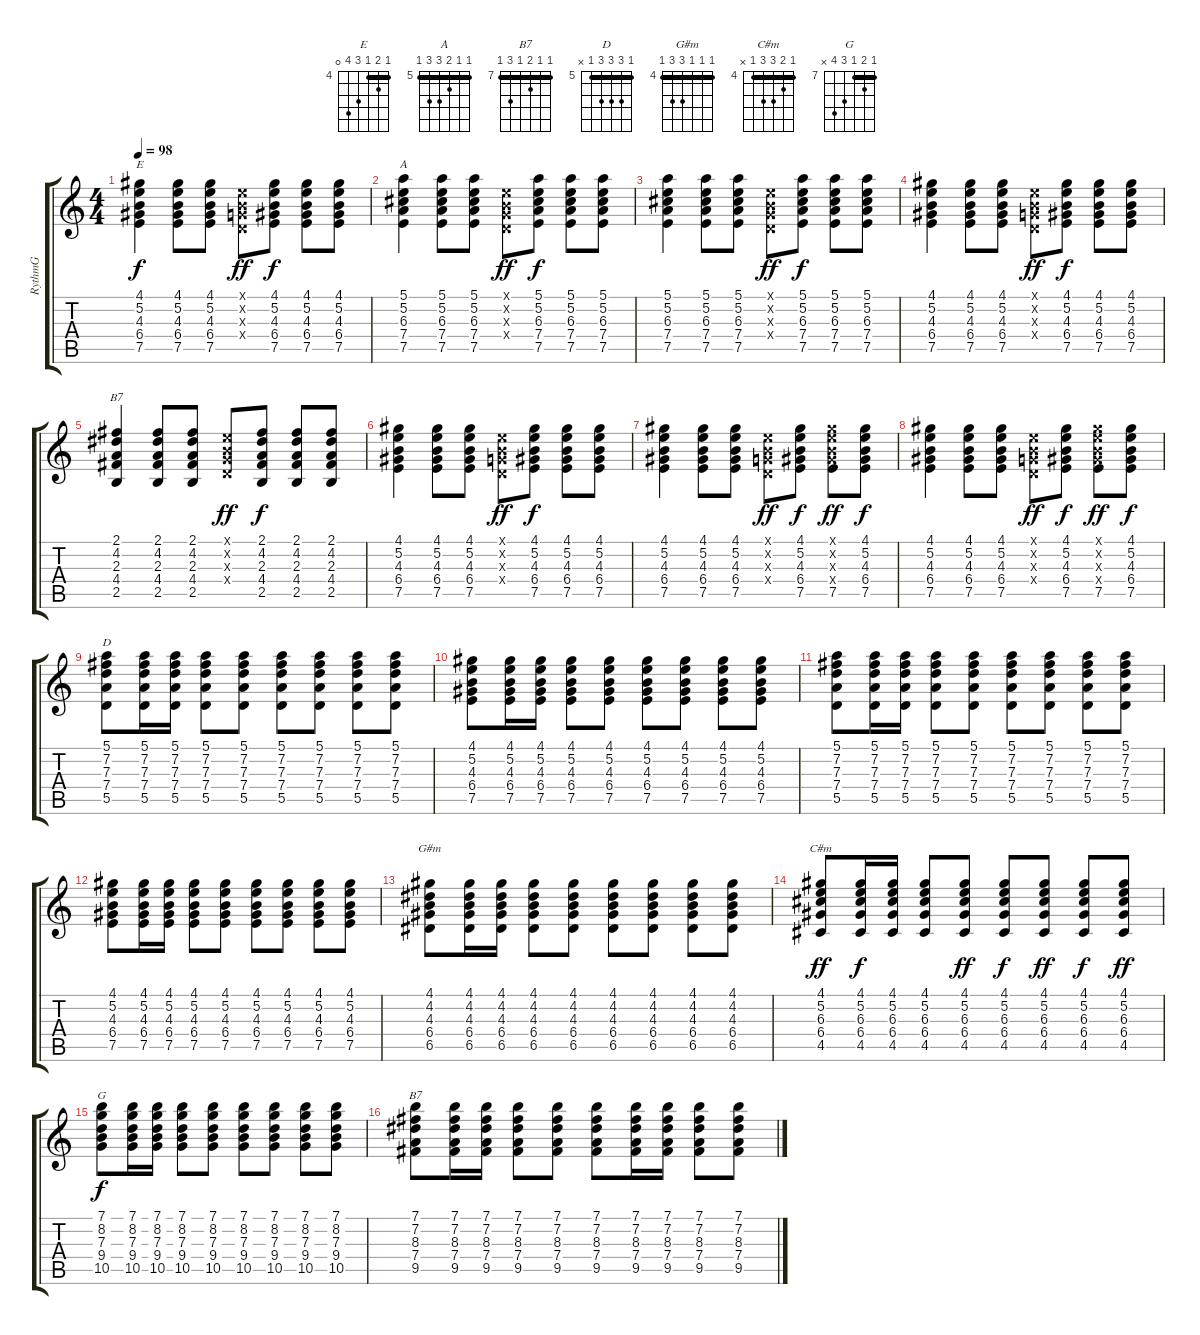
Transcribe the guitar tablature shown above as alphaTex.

\track ("RythmG" "RythmG") {instrument acousticguitarsteel}
\staff {score tabs}
\tuning (E4 B3 G3 D3 A2 E2) {hide}
\chord ("E" 4 5 4 6 7 0) {firstfret 4 barre 4}
\chord ("A" 5 5 6 7 7 5) {firstfret 5 barre 5}
\chord ("B7" 2 4 2 4 2 x) {barre 2}
\chord ("D" 5 7 7 7 5 x) {firstfret 5 barre 5}
\chord ("G#m" 4 4 4 6 6 4) {firstfret 4 barre 4}
\chord ("C#m" 4 5 6 6 4 x) {firstfret 4 barre 4}
\chord ("G" 7 8 7 9 10 x) {firstfret 7 barre 7}
\chord ("B7" 7 7 8 7 9 7) {firstfret 7 barre 7}
\ts (4 4)
\tempo 98
\clef g2
\ks c
(4.1 5.2 4.3 6.4 7.5).4{ch "E" dy f} (4.1 5.2 4.3 6.4 7.5).8 (4.1 5.2 4.3 6.4 7.5).8 (0.1{x} 0.2{x} 0.3{x} 0.4{x}).8{dy ff} (4.1 5.2 4.3 6.4 7.5).8{dy f} (4.1 5.2 4.3 6.4 7.5).8 (4.1 5.2 4.3 6.4 7.5).8 |
(5.1 5.2 6.3 7.4 7.5).4{ch "A"} (5.1 5.2 6.3 7.4 7.5).8 (5.1 5.2 6.3 7.4 7.5).8 (0.1{x} 0.2{x} 0.3{x} 0.4{x}).8{dy ff} (5.1 5.2 6.3 7.4 7.5).8{dy f} (5.1 5.2 6.3 7.4 7.5).8 (5.1 5.2 6.3 7.4 7.5).8 |
(5.1 5.2 6.3 7.4 7.5).4 (5.1 5.2 6.3 7.4 7.5).8 (5.1 5.2 6.3 7.4 7.5).8 (0.1{x} 0.2{x} 0.3{x} 0.4{x}).8{dy ff} (5.1 5.2 6.3 7.4 7.5).8{dy f} (5.1 5.2 6.3 7.4 7.5).8 (5.1 5.2 6.3 7.4 7.5).8 |
(4.1 5.2 4.3 6.4 7.5).4 (4.1 5.2 4.3 6.4 7.5).8 (4.1 5.2 4.3 6.4 7.5).8 (0.1{x} 0.2{x} 0.3{x} 0.4{x}).8{dy ff} (4.1 5.2 4.3 6.4 7.5).8{dy f} (4.1 5.2 4.3 6.4 7.5).8 (4.1 5.2 4.3 6.4 7.5).8 |
(2.1 4.2 2.3 4.4 2.5).4{ch "B7"} (2.1 4.2 2.3 4.4 2.5).8 (2.1 4.2 2.3 4.4 2.5).8 (0.1{x} 0.2{x} 0.3{x} 0.4{x}).8{dy ff} (2.1 4.2 2.3 4.4 2.5).8{dy f} (2.1 4.2 2.3 4.4 2.5).8 (2.1 4.2 2.3 4.4 2.5).8 |
(4.1 5.2 4.3 6.4 7.5).4 (4.1 5.2 4.3 6.4 7.5).8 (4.1 5.2 4.3 6.4 7.5).8 (0.1{x} 0.2{x} 0.3{x} 0.4{x}).8{dy ff} (4.1 5.2 4.3 6.4 7.5).8{dy f} (4.1 5.2 4.3 6.4 7.5).8 (4.1 5.2 4.3 6.4 7.5).8 |
(4.1 5.2 4.3 6.4 7.5).4 (4.1 5.2 4.3 6.4 7.5).8 (4.1 5.2 4.3 6.4 7.5).8 (0.1{x} 0.2{x} 0.3{x} 0.4{x}).8{dy ff} (4.1 5.2 4.3 6.4 7.5).8{dy f} (4.1{x} 5.2{x} 4.3{x} 6.4{x} 7.5).8{dy ff} (4.1 5.2 4.3 6.4 7.5).8{dy f} |
(4.1 5.2 4.3 6.4 7.5).4 (4.1 5.2 4.3 6.4 7.5).8 (4.1 5.2 4.3 6.4 7.5).8 (0.1{x} 0.2{x} 0.3{x} 0.4{x}).8{dy ff} (4.1 5.2 4.3 6.4 7.5).8{dy f} (4.1{x} 5.2{x} 4.3{x} 6.4{x} 7.5).8{dy ff} (4.1 5.2 4.3 6.4 7.5).8{dy f} |
(5.1 7.2 7.3 7.4 5.5).8{ch "D"} (5.1 7.2 7.3 7.4 5.5).16 (5.1 7.2 7.3 7.4 5.5).16 (5.1 7.2 7.3 7.4 5.5).8 (5.1 7.2 7.3 7.4 5.5).8 (5.1 7.2 7.3 7.4 5.5).8 (5.1 7.2 7.3 7.4 5.5).8 (5.1 7.2 7.3 7.4 5.5).8 (5.1 7.2 7.3 7.4 5.5).8 |
(4.1 5.2 4.3 6.4 7.5).8 (4.1 5.2 4.3 6.4 7.5).16 (4.1 5.2 4.3 6.4 7.5).16 (4.1 5.2 4.3 6.4 7.5).8 (4.1 5.2 4.3 6.4 7.5).8 (4.1 5.2 4.3 6.4 7.5).8 (4.1 5.2 4.3 6.4 7.5).8 (4.1 5.2 4.3 6.4 7.5).8 (4.1 5.2 4.3 6.4 7.5).8 |
(5.1 7.2 7.3 7.4 5.5).8 (5.1 7.2 7.3 7.4 5.5).16 (5.1 7.2 7.3 7.4 5.5).16 (5.1 7.2 7.3 7.4 5.5).8 (5.1 7.2 7.3 7.4 5.5).8 (5.1 7.2 7.3 7.4 5.5).8 (5.1 7.2 7.3 7.4 5.5).8 (5.1 7.2 7.3 7.4 5.5).8 (5.1 7.2 7.3 7.4 5.5).8 |
(4.1 5.2 4.3 6.4 7.5).8 (4.1 5.2 4.3 6.4 7.5).16 (4.1 5.2 4.3 6.4 7.5).16 (4.1 5.2 4.3 6.4 7.5).8 (4.1 5.2 4.3 6.4 7.5).8 (4.1 5.2 4.3 6.4 7.5).8 (4.1 5.2 4.3 6.4 7.5).8 (4.1 5.2 4.3 6.4 7.5).8 (4.1 5.2 4.3 6.4 7.5).8 |
(4.1 4.2 4.3 6.4 6.5).8{ch "G#m"} (4.1 4.2 4.3 6.4 6.5).16 (4.1 4.2 4.3 6.4 6.5).16 (4.1 4.2 4.3 6.4 6.5).8 (4.1 4.2 4.3 6.4 6.5).8 (4.1 4.2 4.3 6.4 6.5).8 (4.1 4.2 4.3 6.4 6.5).8 (4.1 4.2 4.3 6.4 6.5).8 (4.1 4.2 4.3 6.4 6.5).8 |
(4.1 5.2 6.3 6.4 4.5).8{ch "C#m" dy ff} (4.1 5.2 6.3 6.4 4.5).16{dy f} (4.1 5.2 6.3 6.4 4.5).16 (4.1 5.2 6.3 6.4 4.5).8 (4.1 5.2 6.3 6.4 4.5).8{dy ff} (4.1 5.2 6.3 6.4 4.5).8{dy f} (4.1 5.2 6.3 6.4 4.5).8{dy ff} (4.1 5.2 6.3 6.4 4.5).8{dy f} (4.1 5.2 6.3 6.4 4.5).8{dy ff} |
(7.1 8.2 7.3 9.4 10.5).8{ch "G" dy f} (7.1 8.2 7.3 9.4 10.5).16 (7.1 8.2 7.3 9.4 10.5).16 (7.1 8.2 7.3 9.4 10.5).8 (7.1 8.2 7.3 9.4 10.5).8 (7.1 8.2 7.3 9.4 10.5).8 (7.1 8.2 7.3 9.4 10.5).8 (7.1 8.2 7.3 9.4 10.5).8 (7.1 8.2 7.3 9.4 10.5).8 |
(7.1 7.2 8.3 7.4 9.5).8{ch "B7"} (7.1 7.2 8.3 7.4 9.5).16 (7.1 7.2 8.3 7.4 9.5).16 (7.1 7.2 8.3 7.4 9.5).8 (7.1 7.2 8.3 7.4 9.5).8 (7.1 7.2 8.3 7.4 9.5).8 (7.1 7.2 8.3 7.4 9.5).16 (7.1 7.2 8.3 7.4 9.5).16 (7.1 7.2 8.3 7.4 9.5).8 (7.1 7.2 8.3 7.4 9.5).8
